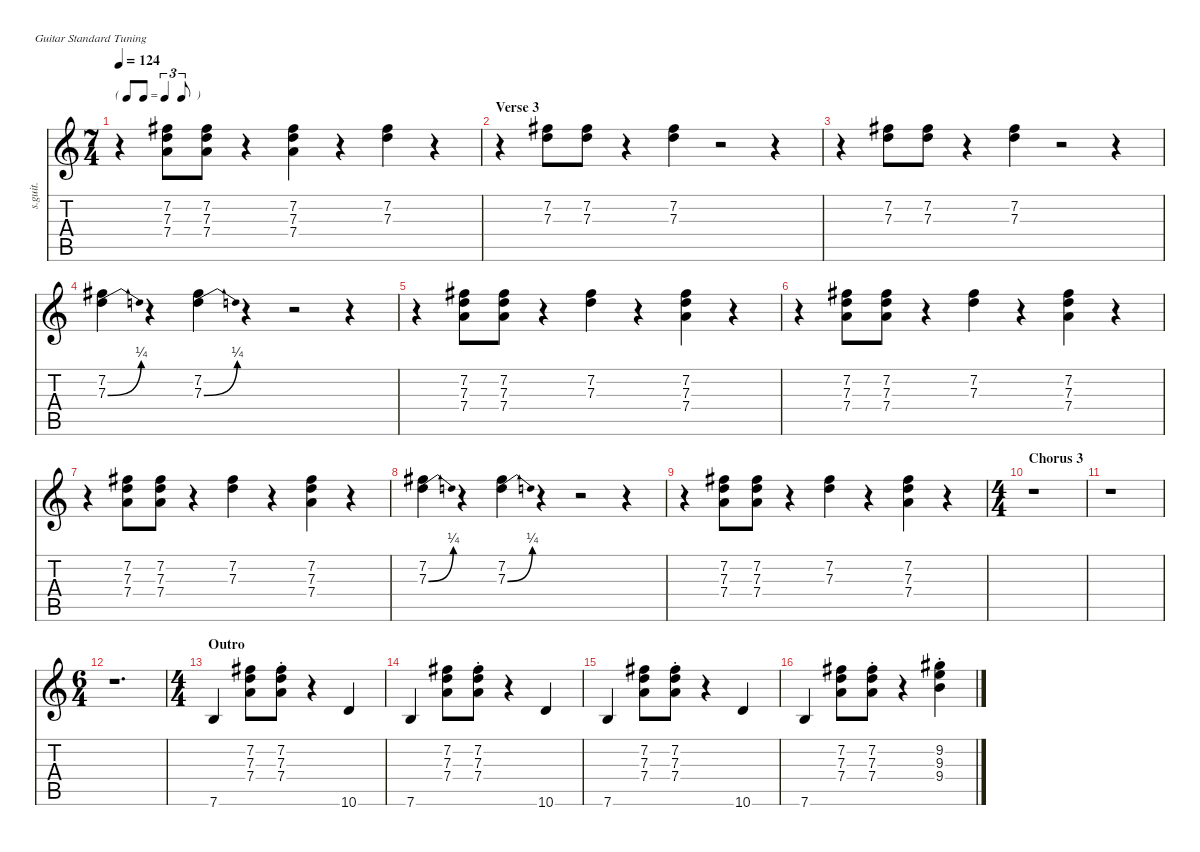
\defaultSystemsLayout 4
\hideDynamics
\bracketExtendMode nobrackets
\track ("David Gilmour | Fender Stratocaster | Lead Guitar 2" "s.guit.") {instrument overdrivenguitar}
\staff {score tabs}
\tuning (E4 B3 G3 D3 A2 E2)
\ts (7 4)
\tf triplet8th
\tempo 124
\clef g2
\ks c
r.4{dy f} (7.2{acc #} 7.3 7.4).8 (7.2{acc #} 7.3 7.4).8 r.4 (7.2{acc #} 7.3 7.4).4 r.4 (7.2{acc #} 7.3).4 r.4 |
\section ("" "Verse 3")
r.4 (7.2{acc #} 7.3).8 (7.2{acc #} 7.3).8 r.4 (7.2{acc #} 7.3).4 r.2 r.4 |
r.4 (7.2{acc #} 7.3).8 (7.2{acc #} 7.3).8 r.4 (7.2{acc #} 7.3).4 r.2 r.4 |
(7.2{acc #} 7.3{be (bend 0 0 15 1)}).4 r.4 (7.2{acc #} 7.3{be (bend 0 0 15 1)}).4 r.4 r.2 r.4 |
r.4 (7.2{acc #} 7.3 7.4).8 (7.2{acc #} 7.3 7.4).8 r.4 (7.2{acc #} 7.3).4 r.4 (7.2{acc #} 7.3 7.4).4 r.4 |
r.4 (7.2{acc #} 7.3 7.4).8 (7.2{acc #} 7.3 7.4).8 r.4 (7.2{acc #} 7.3).4 r.4 (7.2{acc #} 7.3 7.4).4 r.4 |
r.4 (7.2{acc #} 7.3 7.4).8 (7.2{acc #} 7.3 7.4).8 r.4 (7.2{acc #} 7.3).4 r.4 (7.2{acc #} 7.3 7.4).4 r.4 |
(7.2{acc #} 7.3{be (bend 0 0 15 1)}).4 r.4 (7.2{acc #} 7.3{be (bend 0 0 15 1)}).4 r.4 r.2 r.4 |
r.4 (7.2{acc #} 7.3 7.4).8 (7.2{acc #} 7.3 7.4).8 r.4 (7.2{acc #} 7.3).4 r.4 (7.2{acc #} 7.3 7.4).4 r.4 |
\ts (4 4)
\beaming (8 2 2 2 2)
\section ("" "Chorus 3")
r.1 |
r.1 |
\ts (6 4)
\beaming (8 2 2 2 2)
r.1{d} |
\ts (4 4)
\beaming (8 2 2 2 2)
\section ("" "Outro")
7.6.4 (7.2{acc #} 7.3 7.4).8 (7.2{st acc #} 7.3 7.4).8 r.4 10.6.4 |
7.6.4 (7.2{acc #} 7.3 7.4).8 (7.2{st acc #} 7.3 7.4).8 r.4 10.6.4 |
7.6.4 (7.2{acc #} 7.3 7.4).8 (7.2{st acc #} 7.3 7.4).8 r.4 10.6.4 |
7.6.4 (7.2{acc #} 7.3 7.4).8 (7.2{st acc #} 7.3 7.4).8 r.4 (9.2{acc #} 9.3 9.4{st}).4
